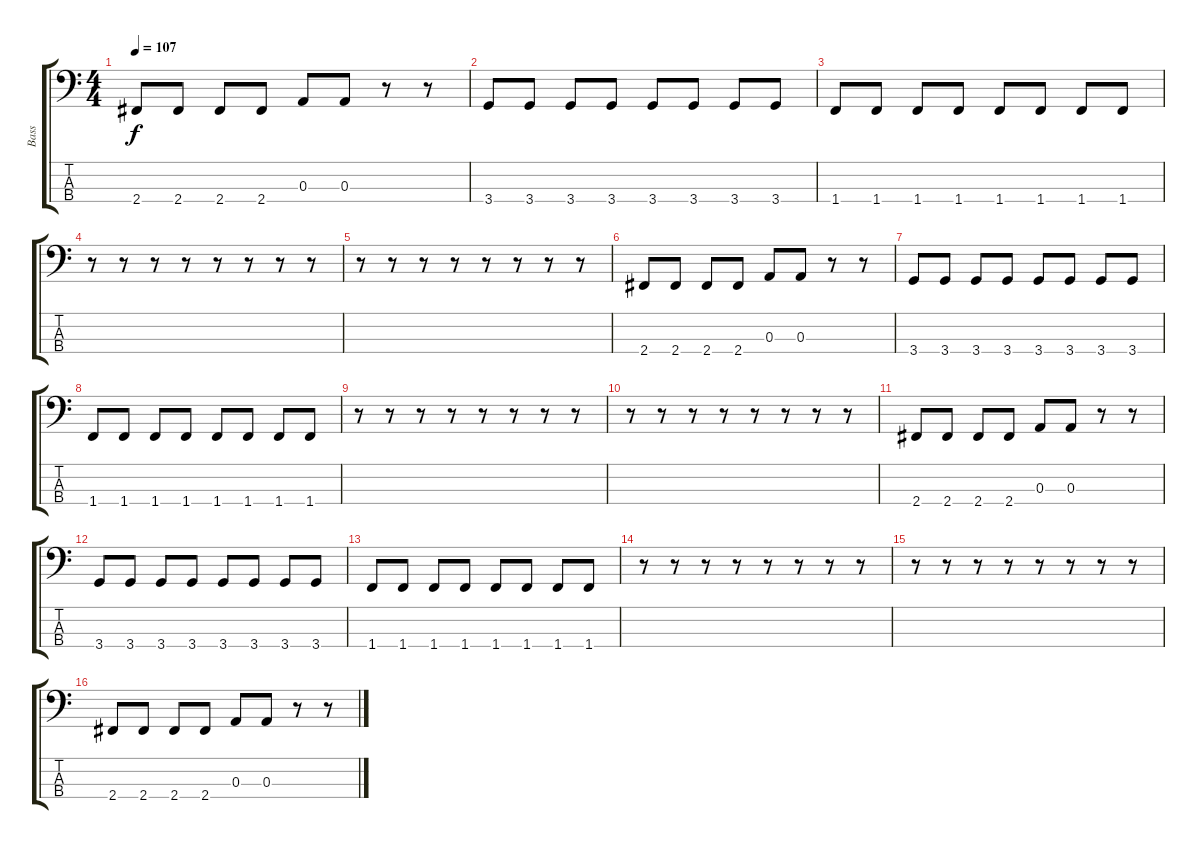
\track ("Bass" "Bass") {instrument electricbassfinger}
\staff {score tabs}
\tuning (G2 D2 A1 E1) {hide}
\ts (4 4)
\tempo 107
\clef f4
\ks c
2.4.8{dy f} 2.4.8 2.4.8 2.4.8 0.3.8 0.3.8 r.8 r.8 |
3.4.8 3.4.8 3.4.8 3.4.8 3.4.8 3.4.8 3.4.8 3.4.8 |
1.4.8 1.4.8 1.4.8 1.4.8 1.4.8 1.4.8 1.4.8 1.4.8 |
r.8 r.8 r.8 r.8 r.8 r.8 r.8 r.8 |
r.8 r.8 r.8 r.8 r.8 r.8 r.8 r.8 |
2.4.8 2.4.8 2.4.8 2.4.8 0.3.8 0.3.8 r.8 r.8 |
3.4.8 3.4.8 3.4.8 3.4.8 3.4.8 3.4.8 3.4.8 3.4.8 |
1.4.8 1.4.8 1.4.8 1.4.8 1.4.8 1.4.8 1.4.8 1.4.8 |
r.8 r.8 r.8 r.8 r.8 r.8 r.8 r.8 |
r.8 r.8 r.8 r.8 r.8 r.8 r.8 r.8 |
2.4.8 2.4.8 2.4.8 2.4.8 0.3.8 0.3.8 r.8 r.8 |
3.4.8 3.4.8 3.4.8 3.4.8 3.4.8 3.4.8 3.4.8 3.4.8 |
1.4.8 1.4.8 1.4.8 1.4.8 1.4.8 1.4.8 1.4.8 1.4.8 |
r.8 r.8 r.8 r.8 r.8 r.8 r.8 r.8 |
r.8 r.8 r.8 r.8 r.8 r.8 r.8 r.8 |
2.4.8 2.4.8 2.4.8 2.4.8 0.3.8 0.3.8 r.8 r.8
